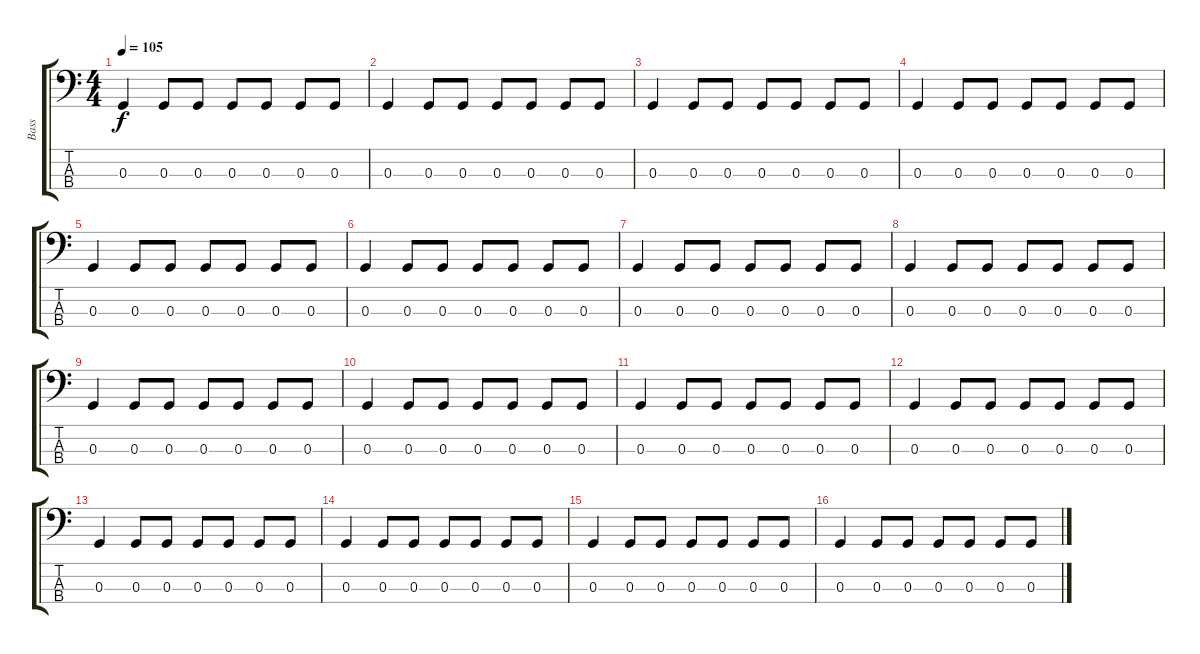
\track ("Bass" "Bass") {instrument electricbassfinger}
\staff {score tabs}
\tuning (F2 C2 G1 D1) {hide}
\ts (4 4)
\tempo 105
\clef f4
\ks c
0.3.4{dy f} 0.3.8 0.3.8 0.3.8 0.3.8 0.3.8 0.3.8 |
0.3.4 0.3.8 0.3.8 0.3.8 0.3.8 0.3.8 0.3.8 |
0.3.4 0.3.8 0.3.8 0.3.8 0.3.8 0.3.8 0.3.8 |
0.3.4 0.3.8 0.3.8 0.3.8 0.3.8 0.3.8 0.3.8 |
0.3.4 0.3.8 0.3.8 0.3.8 0.3.8 0.3.8 0.3.8 |
0.3.4 0.3.8 0.3.8 0.3.8 0.3.8 0.3.8 0.3.8 |
0.3.4 0.3.8 0.3.8 0.3.8 0.3.8 0.3.8 0.3.8 |
0.3.4 0.3.8 0.3.8 0.3.8 0.3.8 0.3.8 0.3.8 |
0.3.4 0.3.8 0.3.8 0.3.8 0.3.8 0.3.8 0.3.8 |
0.3.4 0.3.8 0.3.8 0.3.8 0.3.8 0.3.8 0.3.8 |
0.3.4 0.3.8 0.3.8 0.3.8 0.3.8 0.3.8 0.3.8 |
0.3.4 0.3.8 0.3.8 0.3.8 0.3.8 0.3.8 0.3.8 |
0.3.4 0.3.8 0.3.8 0.3.8 0.3.8 0.3.8 0.3.8 |
0.3.4 0.3.8 0.3.8 0.3.8 0.3.8 0.3.8 0.3.8 |
0.3.4 0.3.8 0.3.8 0.3.8 0.3.8 0.3.8 0.3.8 |
0.3.4 0.3.8 0.3.8 0.3.8 0.3.8 0.3.8 0.3.8
